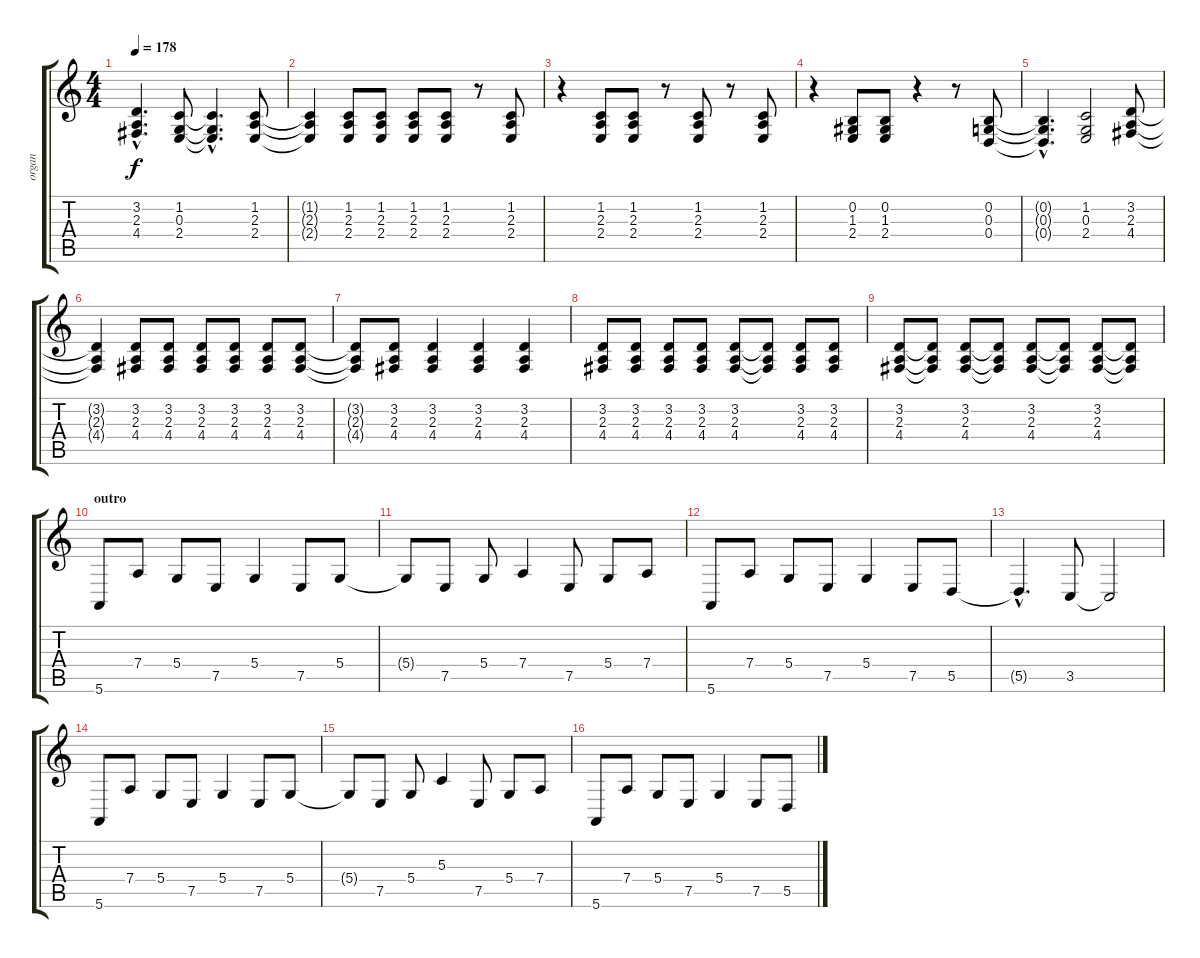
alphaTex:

\track ("organ" "organ") {instrument rockorgan}
\staff {score tabs}
\tuning (E4 B3 G3 D3 A2 E2) {hide}
\ts (4 4)
\tempo 178
\clef g2
\ks aminor
(3.2{hac t} 2.3{hac t} 4.4{hac t}).4{d dy f} (1.2 0.3 2.4).8 (1.2{hac t} 0.3{hac t} 2.4{hac t}).4{d} (1.2 2.3 2.4).8 |
(1.2{t} 2.3{t} 2.4{t}).4 (1.2 2.3 2.4).8 (1.2 2.3 2.4).8 (1.2 2.3 2.4).8 (1.2 2.3 2.4).8 r.8 (1.2 2.3 2.4).8 |
r.4 (1.2 2.3 2.4).8 (1.2 2.3 2.4).8 r.8 (1.2 2.3 2.4).8 r.8 (1.2 2.3 2.4).8 |
r.4 (0.2 1.3 2.4).8 (0.2 1.3 2.4).8 r.4 r.8 (0.2 0.3 0.4).8 |
(0.2{hac t} 0.3{hac t} 0.4{hac t}).4{d} (1.2 0.3 2.4).2 (3.2 2.3 4.4).8 |
(3.2{t} 2.3{t} 4.4{t}).4 (3.2 2.3 4.4).8 (3.2 2.3 4.4).8 (3.2 2.3 4.4).8 (3.2 2.3 4.4).8 (3.2 2.3 4.4).8 (3.2 2.3 4.4).8 |
(3.2{t} 2.3{t} 4.4{t}).8 (3.2 2.3 4.4).8 (3.2 2.3 4.4).4 (3.2 2.3 4.4).4 (3.2 2.3 4.4).4 |
(3.2 2.3 4.4).8 (3.2 2.3 4.4).8 (3.2 2.3 4.4).8 (3.2 2.3 4.4).8 (3.2 2.3 4.4).8 (3.2{t} 2.3{t} 4.4{t}).8 (3.2 2.3 4.4).8 (3.2 2.3 4.4).8 |
(3.2 2.3 4.4).8 (3.2{t} 2.3{t} 4.4{t}).8 (3.2 2.3 4.4).8 (3.2{t} 2.3{t} 4.4{t}).8 (3.2 2.3 4.4).8 (3.2{t} 2.3{t} 4.4{t}).8 (3.2 2.3 4.4).8 (3.2{t} 2.3{t} 4.4{t}).8 |
\section ("" "outro")
5.6.8 7.4.8 5.4.8 7.5.8 5.4.4 7.5.8 5.4.8 |
5.4{t}.8 7.5.8 5.4.8 7.4.4 7.5.8 5.4.8 7.4.8 |
5.6.8 7.4.8 5.4.8 7.5.8 5.4.4 7.5.8 5.5.8 |
5.5{hac t}.4{d} 3.5.8 3.5{t}.2 |
5.6.8 7.4.8 5.4.8 7.5.8 5.4.4 7.5.8 5.4.8 |
5.4{t}.8 7.5.8 5.4.8 5.3.4 7.5.8 5.4.8 7.4.8 |
5.6.8 7.4.8 5.4.8 7.5.8 5.4.4 7.5.8 5.5.8
